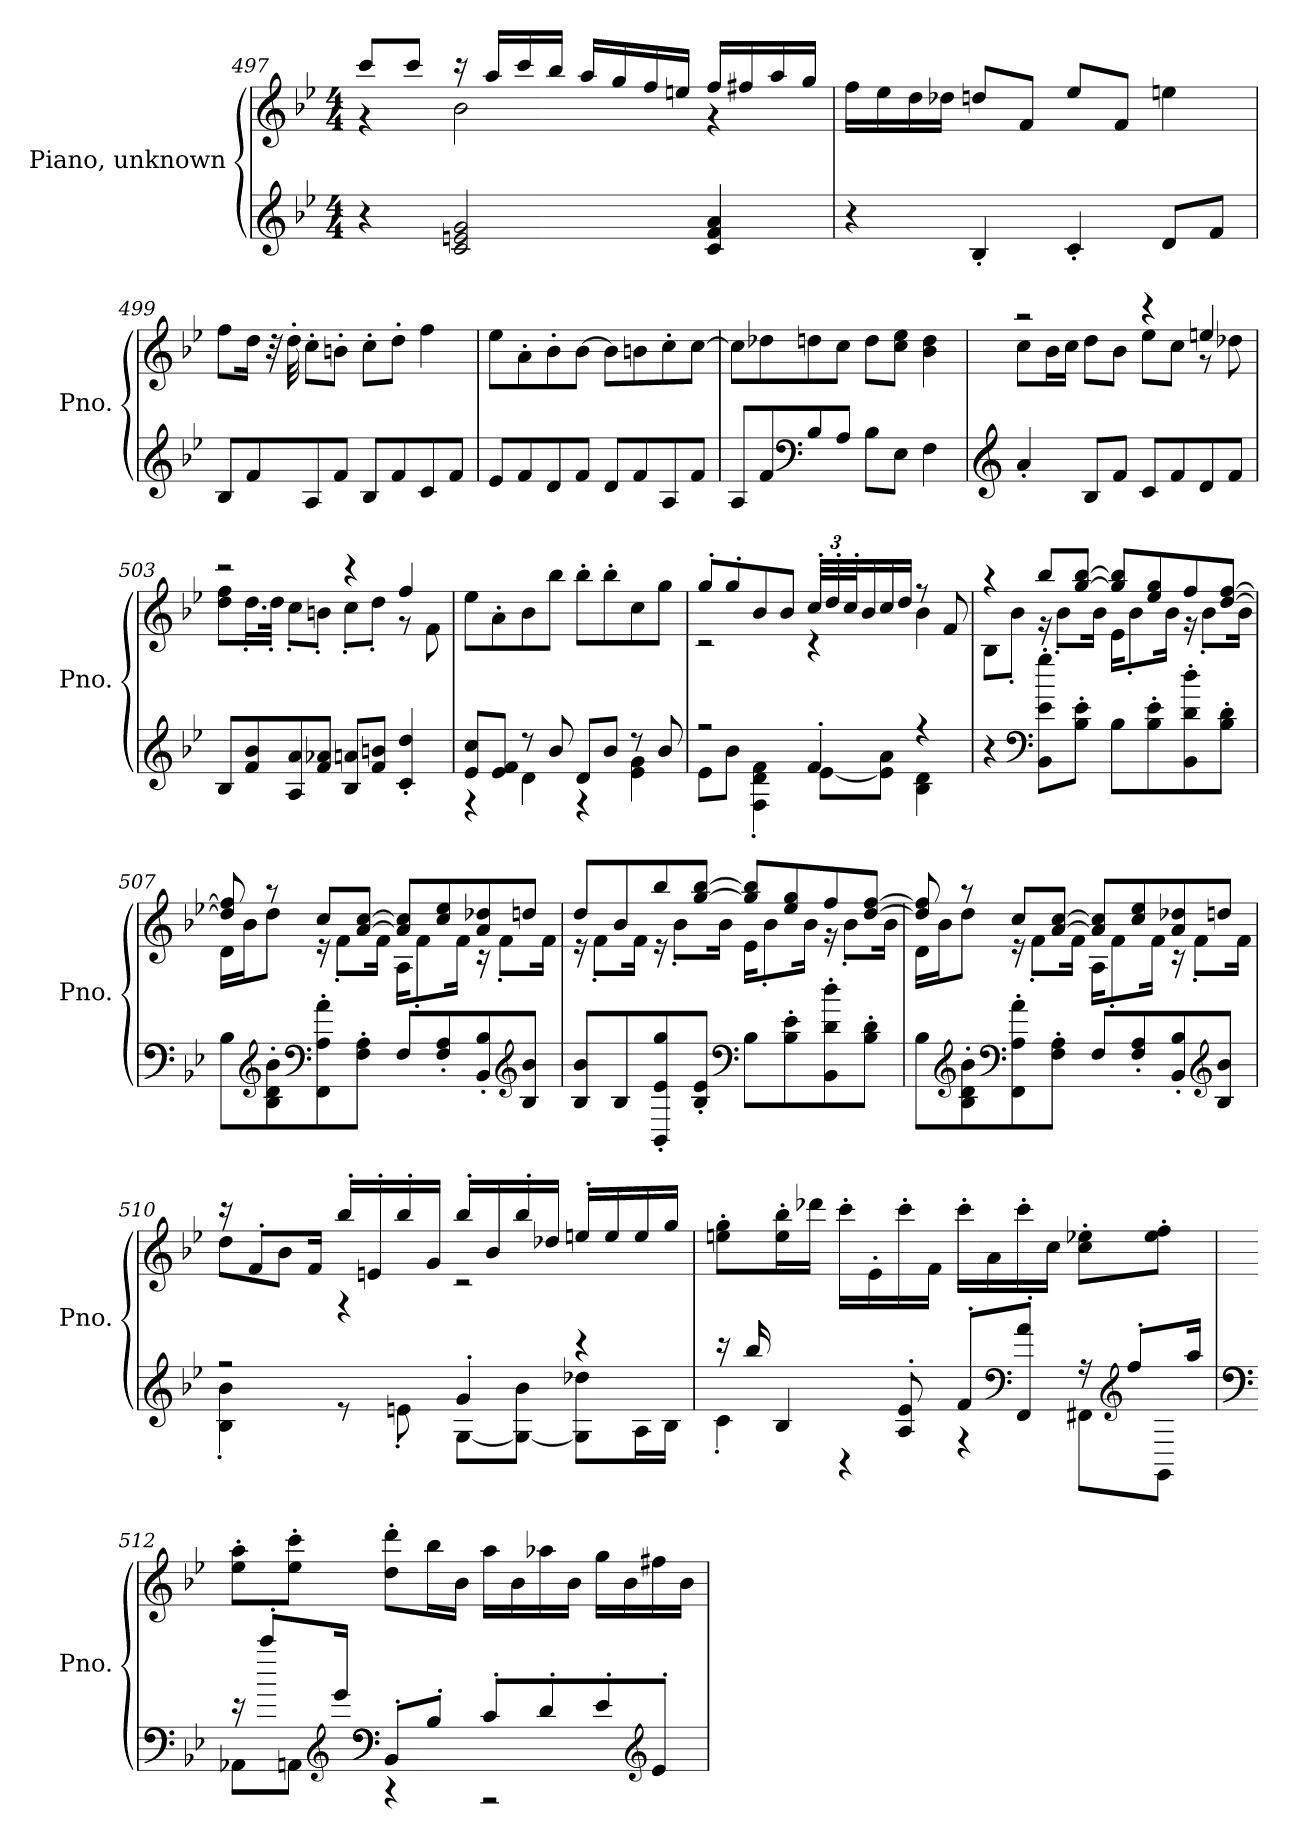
**kern	**kern
*part1	*part1
*staff2	*staff1
*I"Piano, unknown	*
*I'Pno.	*
!!LO:LB:g=z
*clefG2	*clefG2
*k[b-e-]	*k[b-e-]
*M4/4	*M4/4
=497	=497
*	*^
4r	8ccc/L	4r
.	8ccc/J	.
2c/ 2en/ 2g/	16r	2b-\
.	16aa/LL	.
.	16ccc/	.
.	16bb-/JJ	.
.	16aa/LL	.
.	16gg/	.
.	16ff/	.
.	16een/JJ	.
4c/ 4f/ 4a/	16ff/LL	4r
.	16ff#X/	.
.	16aa/	.
.	16gg/JJ	.
*	*v	*v
=498	=498
4r	16ff\LL
.	16ee-\
.	16dd\
.	16dd-X\JJ
4B-'/	8ddn/L
.	8f/J
4c'/	8ee-/L
.	8f/J
8d/L	4een\
8f/J	.
=499	=499
8B-/L	8ff\L
8f/	16dd\Jk
.	32r
.	32dd'\
8A/	8cc'\L
8f/J	8bn'\J
8B-/L	8cc'\L
8f/	8dd'\J
8c/	4ff\
8f/J	.
!!LO:LB:g=z
=500	=500
8e-/L	8ee-\L
8f/	8a'\
8d/	8b-'\
8f/J	[8b-\J
8d/L	8b-\L]
8f/	8bn\
8A/	8cc'\
8f/J	[8cc\J
=501	=501
8A/L	8cc\L]
8f/	8dd-X\
*clefF4	*
8B-/	8ddn\
8A/J	8cc\J
8B-\L	8dd\L
8E-\J	8cc\ 8ee-\J
4F\	4b-\ 4dd\
=502	=502
*clefG2	*
*	*^
4a'/	2r	8cc\L
.	.	16b-\L
.	.	16cc\JJ
8B-/L	.	8dd\L
8f/J	.	8b-\J
8c/L	4r	8ee-\L
8f/	.	8cc\J
8d/	4een/	8r
8f/J	.	8dd-X\
=503	=503	=503
8B-/L	2r	8dd\ 8ff\L
8f/ 8b-/	.	16.dd'\L
.	.	32dd'\JJk
8A/ 8a/	.	8cc'\L
8f/ 8a-X/J	.	8bn'\J
8B-/ 8an/L	4r	8cc'\L
8f/ 8bn/J	.	8dd'\J
4c/' 4dd/'	4ff/	8r
.	.	8f\
*	*v	*v
!!LO:LB:g=z
=504	=504
*^	*
8e-/ 8cc/L	4r	8ee-\L
8e-/ 8f/J	.	8a'\
8r	4d\	8b-\
8b-/	.	8bb-\J
8d/L	4r	8bb-'\L
8b-/J	.	8bb-'\
8r	4e-\ 4g\	8cc\
8b-/	.	8gg\J
=505	=505	=505
*	*	*^
2r	8e-\L	8gg'/L	2r
.	8b-\J	8gg'/	.
.	4F\' 4d\' 4f\'	8b-/	.
.	.	8b-/J	.
*	*	*Xbrackettup	*
4f'/	[8e-\L	48cc'/LLL	4r
.	.	48dd'/	.
.	.	48cc'/J	.
.	.	16b-/	.
.	8e-\] 8a\J	16cc/	.
.	.	16dd/JJ	.
4r	4B-\ 4d\	8r	4b-\
.	.	8f/	.
*v	*v	*	*
=506	=506	=506
4r	4r	8B-\L
.	.	8b-'\J
*clefF4	*	*
8BB-\' 8e-\' 8gg\'L	8bb-/L	16r
.	.	8b-'\L
8B-\' 8e-\'J	[8gg/ [8bb-/J	.
.	.	16b-\Jk
8B-\L	8gg/] 8bb-/]L	16e-\KL
.	.	8b-'\
8B-\' 8e-\'	8ee-/ 8gg/	.
.	.	16b-\Jk
8BB-\' 8d\' 8dd\'	8ff/	16r
.	.	8b-'\L
8B-\' 8d\'J	[8dd/ [8ff/J	.
.	.	16b-\Jk
!!LO:PB:g=z	!!
=507	=507	=507
8B-\L	8dd/] 8ff/]	16d\LL
.	.	16b-\J
*clefG2	*	*
8B-\' 8d\' 8b-\'	8r	8dd\J
*clefF4	*	*
8FF\' 8A\' 8a\'	8cc/L	16r
.	.	8f'\L
8F\' 8A\'J	[8a/ [8cc/J	.
.	.	16f\Jk
8F/L	8a/] 8cc/]L	16A\KL
.	.	8f'\
8F/' 8A/'	8cc/ 8ee-/	.
.	.	16f\Jk
8BB-/' 8B-/'	8a/ 8dd-X/	16r
.	.	8f'\L
*clefG2	*	*
8B-/ 8b-/J	8ddn/J	.
.	.	16f\Jk
=508	=508	=508
8B-/ 8b-/L	8dd/L	16r
.	.	8f'\L
8B-/	8b-/	.
.	.	16f\Jk
8BB-/' 8e-/' 8gg/'	8bb-/	16r
.	.	8b-'\L
8B-/' 8e-/'J	[8gg/ [8bb-/J	.
.	.	16b-\Jk
*clefF4	*	*
8B-\L	8gg/] 8bb-/]L	16e-\KL
.	.	8b-'\
8B-\' 8e-\'	8ee-/ 8gg/	.
.	.	16b-\Jk
8BB-\' 8d\' 8dd\'	8ff/	16r
.	.	8b-'\L
8B-\' 8d\'J	[8dd/ [8ff/J	.
.	.	16b-\Jk
!!LO:LB:g=z	!!
=509	=509	=509
8B-\L	8dd/] 8ff/]	16d\LL
.	.	16b-\J
*clefG2	*	*
8B-\' 8d\' 8b-\'	8r	8dd\J
*clefF4	*	*
8FF\' 8A\' 8a\'	8cc/L	16r
.	.	8f'\L
8F\' 8A\'J	[8a/ [8cc/J	.
.	.	16f\Jk
8F/L	8a/] 8cc/]L	16A\KL
.	.	8f'\
8F/' 8A/'	8cc/ 8ee-/	.
.	.	16f\Jk
8BB-/' 8B-/'	8a/ 8dd-X/	16r
.	.	8f'\L
*clefG2	*	*
8B-/ 8b-/J	8ddn/J	.
.	.	16f\Jk
=510	=510	=510
*^	*	*
2r	4B-\' 4b-\'	16r	8dd\L
.	.	8f'/L	.
.	.	.	8b-\J
.	.	16f/Jk	.
.	8r	16bb-'/LL	4r
.	.	16en'/	.
.	8en'\	16bb-'/	.
.	.	16g/JJ	.
4g'/	[8G\L	16bb-'/LL	2r
.	.	16b-/	.
.	8G\_ 8b-\J	16bb-'/	.
.	.	16dd-X/JJ	.
4r	8G\] 8dd-X\L	16een'/LL	.
.	.	16ee/	.
.	16A\L	16ee/	.
.	16B-\JJ	16gg/JJ	.
*	*	*v	*v
!!LO:LB:g=z
=511	=511	=511
16r	4c'\	8een\' 8gg\'L
16bb-/	.	.
4B-/	.	16ee\' 16bb-\'L
.	.	16ddd-X\JJ
.	4r	16ccc'\LL
.	.	16e-'\
8A/' 8e-/'	.	16ccc'\
.	.	16f\JJ
8f'/L	4r	16ccc'\LL
.	.	16a\
*clefF4	*	*
8FF/' 8a/'J	.	16ccc'\
.	.	16cc\JJ
16r	8FF#X\L	8cc\' 8ee-X\'L
*clefG2	*	*
8ff'/L	.	.
.	8GG\J	8ee-\' 8ff\'J
16aa/Jk	.	.
=512	=512	=512
*clefF4	*	*
16r	8AA-X\L	8ee-\' 8aa\'L
8ccc'/L	.	.
.	8AAn\J	8ee-\' 8ccc\'J
*clefG2	*	*
16eee-/Jk	.	.
*clefF4	*	*
8BB-'/L	4r	8dd\' 8ddd\'L
8B-'/J	.	16bb-\L
.	.	16b-\JJ
8c'/L	2r	16aa\LL
.	.	16b-\
8d'/	.	16aa-X\
.	.	16b-\JJ
8e-'/	.	16gg\LL
.	.	16b-\
*clefG2	*	*
8e-'/J	.	16ff#X\
.	.	16b-\JJ
*v	*v	*
=	=
*-	*-
